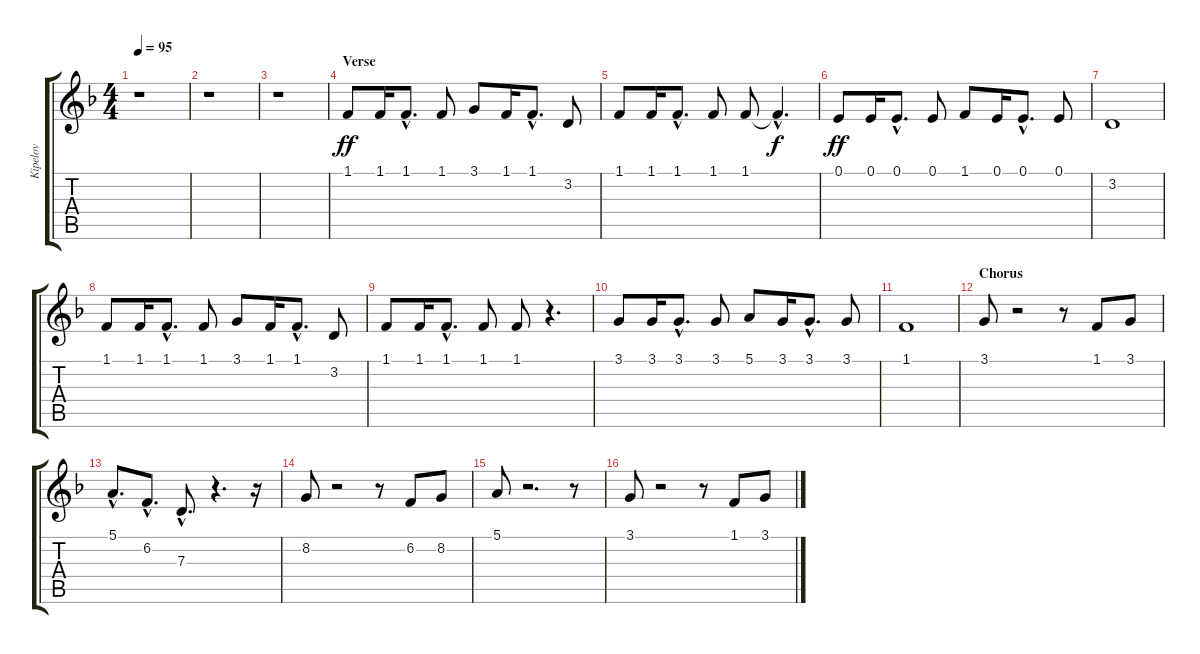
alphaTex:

\track ("Kipelov" "Kipelov") {instrument tenorsax}
\staff {score tabs}
\tuning (E4 B3 G3 D3 A2 E2) {hide}
\ts (4 4)
\tempo 95
\clef g2
\ks f
r.1{dy ff} |
r.1 |
r.1 |
\section ("" "Verse")
1.1.8 1.1.16 1.1{hac}.8{d} 1.1.8 3.1.8 1.1.16 1.1{hac}.8{d} 3.2.8 |
1.1.8 1.1.16 1.1{hac}.8{d} 1.1.8 1.1.8 1.1{hac t}.4{d dy f} |
0.1.8{dy ff} 0.1.16 0.1{hac}.8{d} 0.1.8 1.1.8 0.1.16 0.1{hac}.8{d} 0.1.8 |
3.2.1 |
1.1.8 1.1.16 1.1{hac}.8{d} 1.1.8 3.1.8 1.1.16 1.1{hac}.8{d} 3.2.8 |
1.1.8 1.1.16 1.1{hac}.8{d} 1.1.8 1.1.8 r.4{d} |
3.1.8 3.1.16 3.1{hac}.8{d} 3.1.8 5.1.8 3.1.16 3.1{hac}.8{d} 3.1.8 |
1.1.1 |
\section ("" "Chorus")
3.1.8 r.2 r.8 1.1.8 3.1.8 |
5.1{hac}.8{d} 6.2{hac}.8{d} 7.3{hac}.8{d} r.4{d} r.16 |
8.2.8 r.2 r.8 6.2.8 8.2.8 |
5.1.8 r.2{d} r.8 |
3.1.8 r.2 r.8 1.1.8 3.1.8
